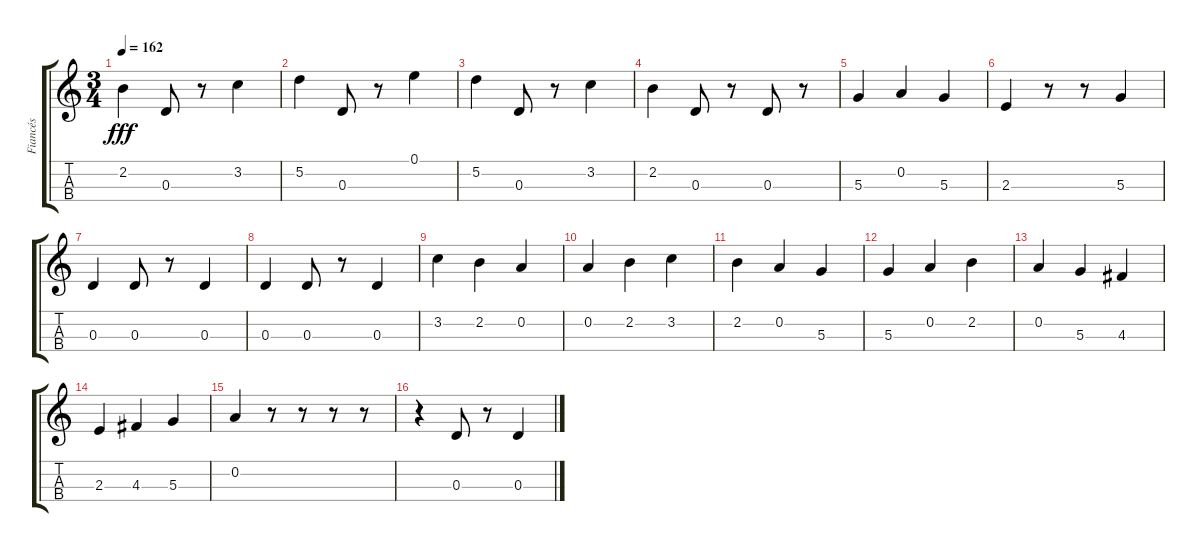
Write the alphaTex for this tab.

\track ("Fiancés" "Fiancés") {instrument harmonica}
\staff {score tabs}
\tuning (E5 A4 D4 G3) {hide}
\ts (3 4)
\tempo 162
\clef g2
\ks c
2.2.4{dy fff instrument harmonica} 0.3.8 r.8 3.2.4 |
5.2.4 0.3.8 r.8 0.1.4 |
5.2.4 0.3.8 r.8 3.2.4 |
2.2.4 0.3.8 r.8 0.3.8 r.8 |
5.3.4 0.2.4 5.3.4 |
2.3.4 r.8 r.8 5.3.4 |
0.3.4 0.3.8 r.8 0.3.4 |
0.3.4 0.3.8 r.8 0.3.4 |
3.2.4 2.2.4 0.2.4 |
0.2.4 2.2.4 3.2.4 |
2.2.4 0.2.4 5.3.4 |
5.3.4 0.2.4 2.2.4 |
0.2.4 5.3.4 4.3.4 |
2.3.4 4.3.4 5.3.4 |
0.2.4 r.8 r.8 r.8 r.8 |
r.4 0.3.8 r.8 0.3.4
